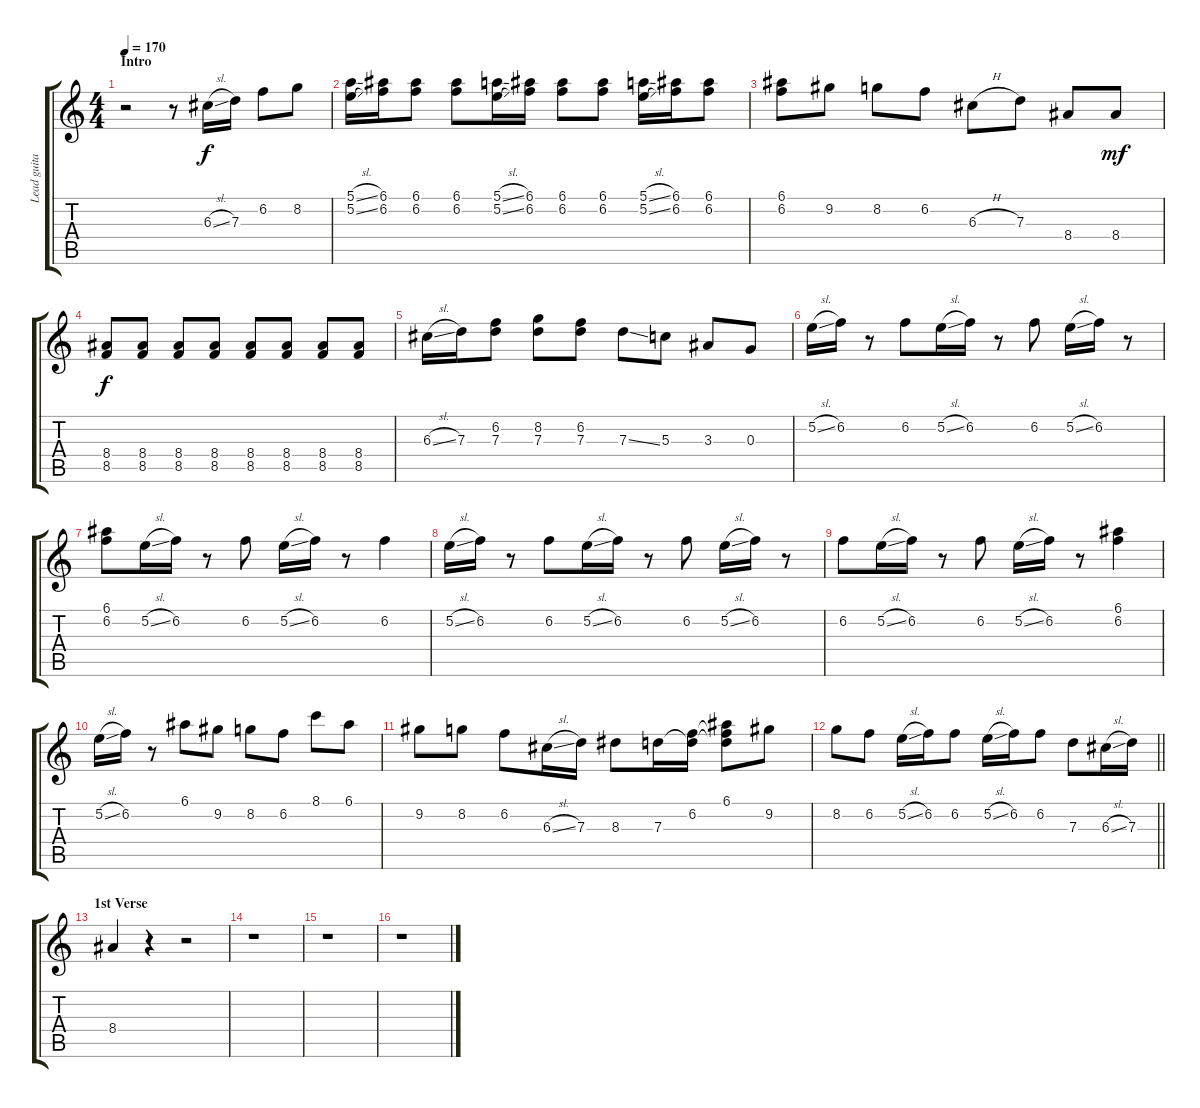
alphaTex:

\track ("Lead guitar" "Lead guita") {instrument distortionguitar}
\staff {score tabs}
\tuning (E4 B3 G3 D3 A2 E2) {hide}
\ts (4 4)
\section ("" "Intro")
\tempo 170
\clef g2
\ks c
r.2{dy f instrument distortionguitar} r.8 6.3{sl}.16 7.3.16 6.2.8 8.2.8 |
(5.1{sl} 5.2{sl}).16 (6.1 6.2).16 (6.1 6.2).8 (6.1 6.2).8 (5.1{sl} 5.2{sl}).16 (6.1 6.2).16 (6.1 6.2).8 (6.1 6.2).8 (5.1{sl} 5.2{sl}).16 (6.1 6.2).16 (6.1 6.2).8 |
(6.1 6.2).8 9.2.8 8.2.8 6.2.8 6.3{h}.8 7.3.8 8.4.8 8.4.8{dy mf} |
(8.4 8.5).8{dy f} (8.4 8.5).8 (8.4 8.5).8 (8.4 8.5).8 (8.4 8.5).8 (8.4 8.5).8 (8.4 8.5).8 (8.4 8.5).8 |
6.3{sl}.16 7.3.16 (6.2 7.3).8 (8.2 7.3).8 (6.2 7.3).8 7.3{ss}.8 5.3.8 3.3.8 0.3.8 |
5.2{sl}.16 6.2.16 r.8 6.2.8 5.2{sl}.16 6.2.16 r.8 6.2.8 5.2{sl}.16 6.2.16 r.8 |
(6.1 6.2).8 5.2{sl}.16 6.2.16 r.8 6.2.8 5.2{sl}.16 6.2.16 r.8 6.2.4 |
5.2{sl}.16 6.2.16 r.8 6.2.8 5.2{sl}.16 6.2.16 r.8 6.2.8 5.2{sl}.16 6.2.16 r.8 |
6.2.8 5.2{sl}.16 6.2.16 r.8 6.2.8 5.2{sl}.16 6.2.16 r.8 (6.1 6.2).4 |
5.2{sl}.16 6.2.16 r.8 6.1.8 9.2.8 8.2.8 6.2.8 8.1.8 6.1.8 |
9.2.8 8.2.8 6.2.8 6.3{sl}.16 7.3.16 8.3.8 7.3.16 (6.2 7.3{t}).16 (6.1 6.2{t} 7.3{t}).8 9.2.8 |
\barLineRight lightlight
8.2.8 6.2.8 5.2{sl}.16 6.2.16 6.2.8 5.2{sl}.16 6.2.16 6.2.8 7.3.8 6.3{sl}.16 7.3.16 |
\section ("" "1st Verse")
8.4.4 r.4 r.2 |
r.1 |
r.1 |
r.1
